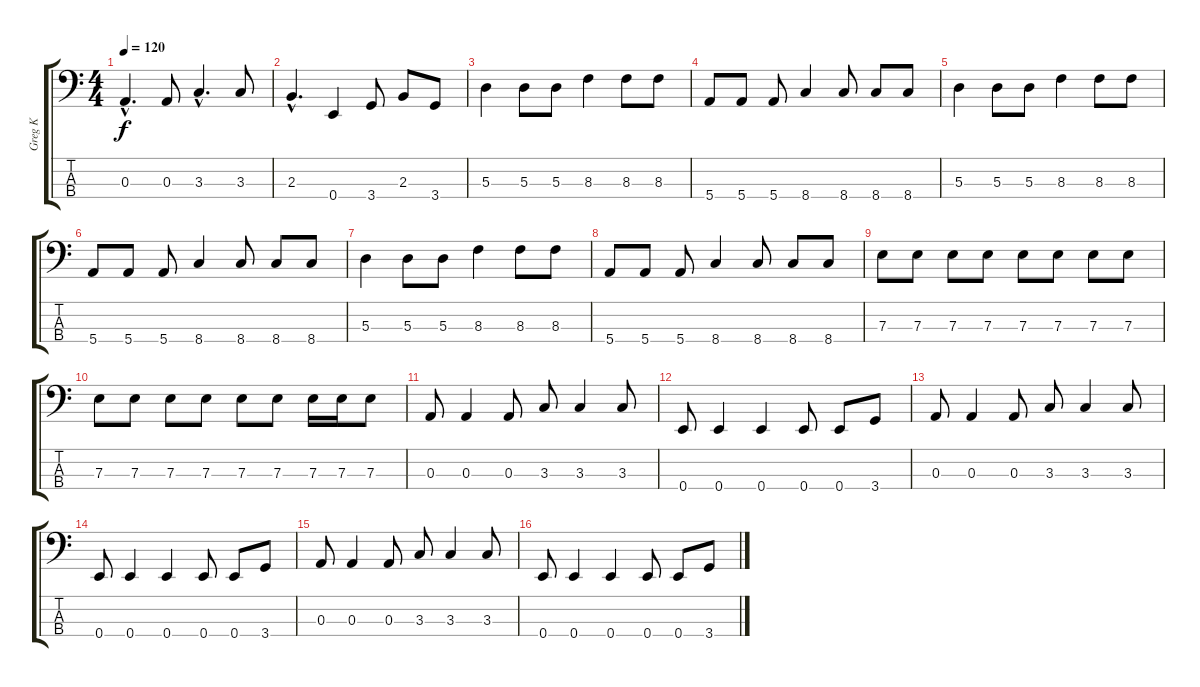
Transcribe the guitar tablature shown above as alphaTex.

\track ("Greg K" "Greg K") {instrument electricbassfinger}
\staff {score tabs}
\tuning (G2 D2 A1 E1) {hide}
\ts (4 4)
\tempo 120
\clef f4
\ks c
0.3{hac}.4{d dy f} 0.3.8 3.3{hac}.4{d} 3.3.8 |
2.3{hac}.4{d} 0.4.4 3.4.8 2.3.8 3.4.8 |
5.3.4 5.3.8 5.3.8 8.3.4 8.3.8 8.3.8 |
5.4.8 5.4.8 5.4.8 8.4.4 8.4.8 8.4.8 8.4.8 |
5.3.4 5.3.8 5.3.8 8.3.4 8.3.8 8.3.8 |
5.4.8 5.4.8 5.4.8 8.4.4 8.4.8 8.4.8 8.4.8 |
5.3.4 5.3.8 5.3.8 8.3.4 8.3.8 8.3.8 |
5.4.8 5.4.8 5.4.8 8.4.4 8.4.8 8.4.8 8.4.8 |
7.3.8 7.3.8 7.3.8 7.3.8 7.3.8 7.3.8 7.3.8 7.3.8 |
7.3.8 7.3.8 7.3.8 7.3.8 7.3.8 7.3.8 7.3.16 7.3.16 7.3.8 |
0.3.8 0.3.4 0.3.8 3.3.8 3.3.4 3.3.8 |
0.4.8 0.4.4 0.4.4 0.4.8 0.4.8 3.4.8 |
0.3.8 0.3.4 0.3.8 3.3.8 3.3.4 3.3.8 |
0.4.8 0.4.4 0.4.4 0.4.8 0.4.8 3.4.8 |
0.3.8 0.3.4 0.3.8 3.3.8 3.3.4 3.3.8 |
0.4.8 0.4.4 0.4.4 0.4.8 0.4.8 3.4.8
